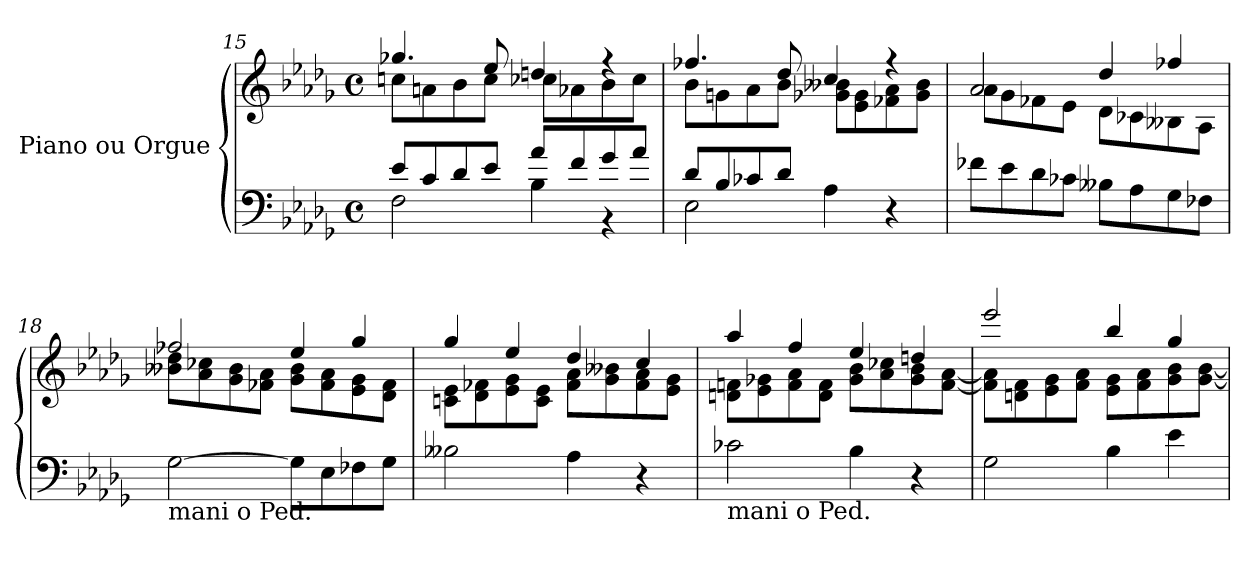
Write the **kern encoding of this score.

**kern	**kern
*part1	*part1
*staff2	*staff1
*I"Piano    ou Orgue	*
!!LO:LB:g=z
*clefF4	*clefG2
*k[b-e-a-d-g-]	*k[b-e-a-d-g-]
*D-:	*D-:
*M4/4	*M4/4
*met(c)	*met(c)
=15	=15
*^	*^
8e-/L	2F\	4.gg-X/	8ccn\L
8c/	.	.	8an\
8d-/	.	.	8b-\
8e-/J	.	8ee-/	8cc\J
8a-/L	4B-\	4ddn/	8cc-X\L
8f/	.	.	8a-X\
8g-/	4r	4rff	8b-\
8a-/J	.	.	8cc-\J
=16	=16	=16	=16
8d-/L	2E-\	4.ff-X/	8b-\L
8B-/	.	.	8gn\
8c-X/	.	.	8a-\
8d-/J	.	8dd-/	8b-\J
2ryy	4A-\	4cc/	8g-X\ 8b--X\L
.	.	.	8e-\ 8g-\
.	4r	4rff	8f-X\ 8a-\
.	.	.	8g-\ 8b--\J
*v	*v	*	*
=17	=17	=17
8f-X\L	2a-/	8a-\L
8e-\	.	8g-\
8d-\	.	8f-X\
8c-X\J	.	8e-\J
8B--X\L	4dd-/	8d-\L
8A-\	.	8c-X\
8G-\	4ff-X/	8B--X\
8F-X\J	.	8A-\J
!!LO:LB:g=z	!!
=18	=18	=18
!LO:TX:b:t=mani o Ped.	!	!
[2G-\	2ff-X/	8b--X\ 8dd-\L
.	.	8a-\ 8cc-X\
.	.	8g-\ 8b--\
.	.	8f-X\ 8a-\J
8G-\L]	4ee-/	8g-\ 8b--\L
8E-\	.	8f-\ 8a-\
8F-X\	4gg-/	8e-\ 8g-\
8G-\J	.	8d-\ 8f-\J
=19	=19	=19
2B--X\	4gg-/	8cn\ 8e-\L
.	.	8d-\ 8f-X\
.	4ee-/	8e-\ 8g-\
.	.	8c\ 8e-\J
4A-\	4dd-/	8f-\ 8a-\L
.	.	8g-\ 8b--X\
4r	4cc/	8f-\ 8a-\
.	.	8e-\ 8g-\J
=20	=20	=20
!LO:TX:b:t=mani o Ped.	!	!
2c-X\	4aa-/	8dn\ 8fn\L
.	.	8e-\ 8g-X\
.	4ff/	8f\ 8a-\
.	.	8d\ 8f\J
4B-\	4ee-/	8g-\ 8b-\L
.	.	8a-\ 8cc-X\
4r	4ddn/	8g-\ 8b-\
.	.	[8f\ [8a-\J
=21	=21	=21
2G-\	2eee-/	8f\] 8a-\]L
.	.	8dn\ 8f\
.	.	8e-\ 8g-\
.	.	8f\ 8a-\J
4B-\	4bb-/	8e-\ 8g-\L
.	.	8f\ 8a-\
4e-\	4gg-/	8g-\ 8b-\
.	.	[8g-\ [8b-\J
*	*v	*v
=	=
*-	*-
